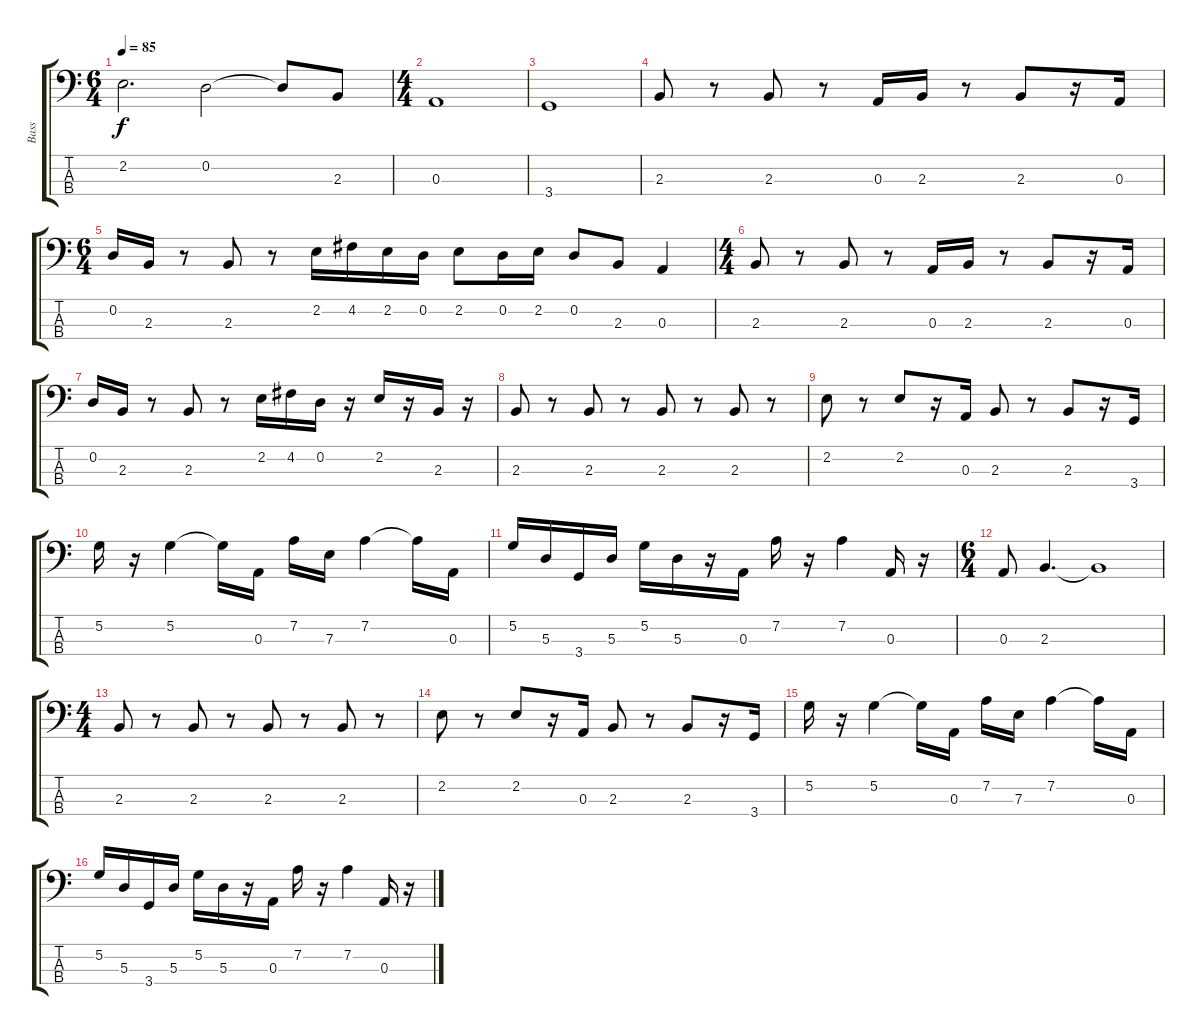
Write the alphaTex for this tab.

\track ("Bass" "Bass") {instrument electricbassfinger}
\staff {score tabs}
\tuning (G2 D2 A1 E1) {hide}
\ts (6 4)
\tempo 85
\clef f4
\ks c
2.2.2{d dy f instrument electricbassfinger} 0.2.2 0.2{t}.8 2.3.8 |
\ts (4 4)
0.3.1 |
3.4.1 |
2.3.8 r.8 2.3.8 r.8 0.3.16 2.3.16 r.8 2.3.8 r.16 0.3.16 |
\ts (6 4)
0.2.16 2.3.16 r.8 2.3.8 r.8 2.2.16 4.2.16 2.2.16 0.2.16 2.2.8 0.2.16 2.2.16 0.2.8 2.3.8 0.3.4 |
\ts (4 4)
2.3.8 r.8 2.3.8 r.8 0.3.16 2.3.16 r.8 2.3.8 r.16 0.3.16 |
0.2.16 2.3.16 r.8 2.3.8 r.8 2.2.16 4.2.16 0.2.16 r.16 2.2.16 r.16 2.3.16 r.16 |
2.3.8 r.8 2.3.8 r.8 2.3.8 r.8 2.3.8 r.8 |
2.2.8 r.8 2.2.8 r.16 0.3.16 2.3.8 r.8 2.3.8 r.16 3.4.16 |
5.2.16 r.16 5.2.4 5.2{t}.16 0.3.16 7.2.16 7.3.16 7.2.4 7.2{t}.16 0.3.16 |
5.2.16 5.3.16 3.4.16 5.3.16 5.2.16 5.3.16 r.16 0.3.16 7.2.16 r.16 7.2.4 0.3.16 r.16 |
\ts (6 4)
0.3.8 2.3.4{d} 2.3{t}.1 |
\ts (4 4)
2.3.8 r.8 2.3.8 r.8 2.3.8 r.8 2.3.8 r.8 |
2.2.8 r.8 2.2.8 r.16 0.3.16 2.3.8 r.8 2.3.8 r.16 3.4.16 |
5.2.16 r.16 5.2.4 5.2{t}.16 0.3.16 7.2.16 7.3.16 7.2.4 7.2{t}.16 0.3.16 |
5.2.16 5.3.16 3.4.16 5.3.16 5.2.16 5.3.16 r.16 0.3.16 7.2.16 r.16 7.2.4 0.3.16 r.16
